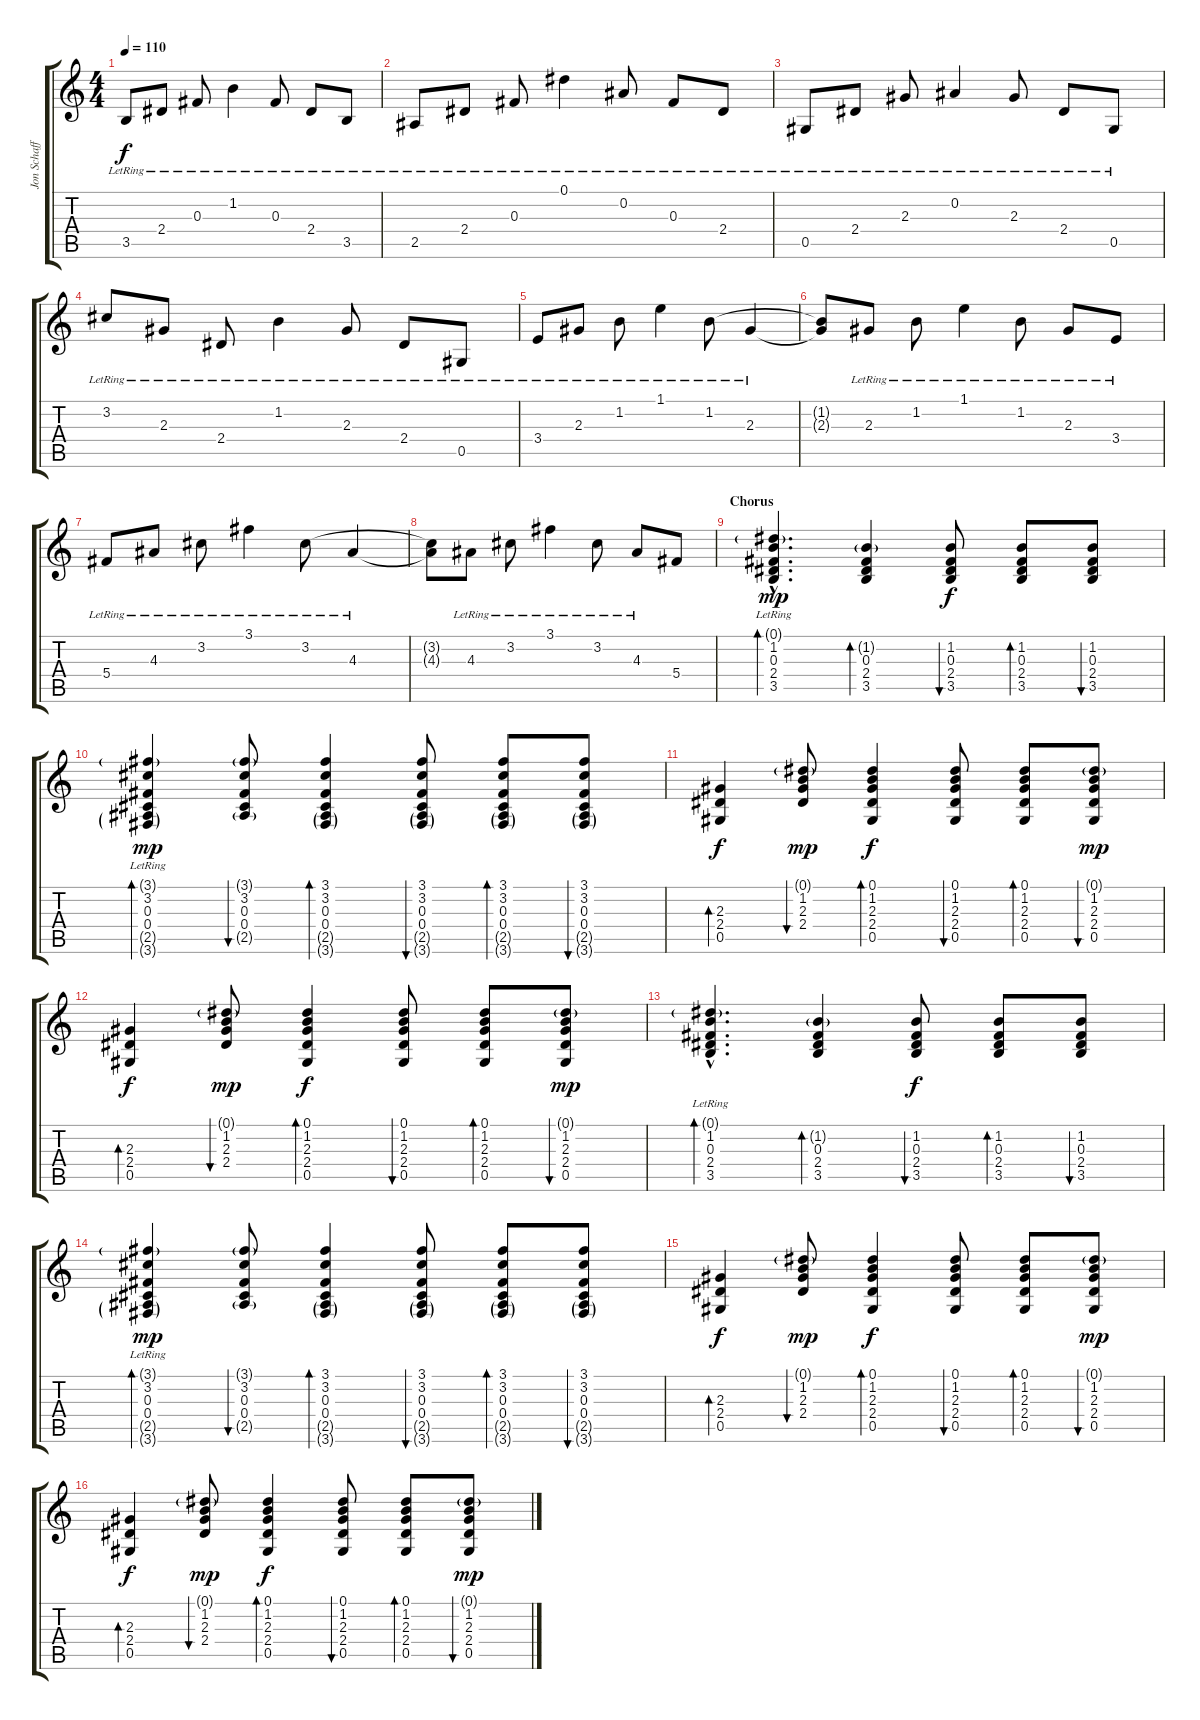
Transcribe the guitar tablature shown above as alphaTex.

\track ("Jon Schaffer" "Jon Schaff") {instrument acousticguitarsteel}
\staff {score tabs}
\tuning (Eb4 Bb3 Gb3 Db3 Ab2 Eb2) {hide}
\ts (4 4)
\tempo 110
\clef g2
\ks c
3.5{lr}.8{dy f} 2.4{lr}.8 0.3{lr}.8 1.2{lr}.4 0.3{lr}.8 2.4{lr}.8 3.5{lr}.8 |
2.5{lr}.8 2.4{lr}.8 0.3{lr}.8 0.1{lr}.4 0.2{lr}.8 0.3{lr}.8 2.4{lr}.8 |
0.5{lr}.8 2.4{lr}.8 2.3{lr}.8 0.2{lr}.4 2.3{lr}.8 2.4{lr}.8 0.5{lr}.8 |
3.2{lr}.8 2.3{lr}.8 2.4{lr}.8 1.2{lr}.4 2.3{lr}.8 2.4{lr}.8 0.5{lr}.8 |
3.4{lr}.8 2.3{lr}.8 1.2{lr}.8 1.1{lr}.4 1.2{lr}.8 2.3{lr}.4 |
(1.2{t} 2.3{t}).8 2.3{lr}.8 1.2{lr}.8 1.1{lr}.4 1.2{lr}.8 2.3{lr}.8 3.4{lr}.8 |
5.4{lr}.8 4.3{lr}.8 3.2{lr}.8 3.1{lr}.4 3.2{lr}.8 4.3{lr}.4 |
(3.2{t} 4.3{t}).8 4.3{lr}.8 3.2{lr}.8 3.1{lr}.4 3.2{lr}.8 4.3{lr}.8 5.4.8 |
\section ("" "Chorus")
(0.1{g hac lr} 1.2{hac} 0.3{hac} 2.4{hac} 3.5{hac}).4{d bd 30 dy mp} (1.2{g} 0.3 2.4 3.5).4{bd 30} (1.2 0.3 2.4 3.5).8{bu 30 dy f} (1.2 0.3 2.4 3.5).8{bd 30} (1.2 0.3 2.4 3.5).8{bu 30} |
(3.1{g lr} 3.2 0.3 0.4 2.5{g} 3.6{g}).4{bd 30 dy mp} (3.1{g} 3.2 0.3 0.4 2.5{g}).8{bu 30} (3.1 3.2 0.3 0.4 2.5{g} 3.6{g}).4{bd 30} (3.1 3.2 0.3 0.4 2.5{g} 3.6{g}).8{bu 30} (3.1 3.2 0.3 0.4 2.5{g} 3.6{g}).8{bd 30} (3.1 3.2 0.3 0.4 2.5{g} 3.6{g}).8{bu 30} |
(2.3 2.4 0.5).4{bd 30 dy f} (0.1{g} 1.2 2.3 2.4).8{bu 30 dy mp} (0.1 1.2 2.3 2.4 0.5).4{bd 30 dy f} (0.1 1.2 2.3 2.4 0.5).8{bu 30} (0.1 1.2 2.3 2.4 0.5).8{bd 30} (0.1{g} 1.2 2.3 2.4 0.5).8{bu 30 dy mp} |
(2.3 2.4 0.5).4{bd 30 dy f} (0.1{g} 1.2 2.3 2.4).8{bu 30 dy mp} (0.1 1.2 2.3 2.4 0.5).4{bd 30 dy f} (0.1 1.2 2.3 2.4 0.5).8{bu 30} (0.1 1.2 2.3 2.4 0.5).8{bd 30} (0.1{g} 1.2 2.3 2.4 0.5).8{bu 30 dy mp} |
(0.1{g hac lr} 1.2{hac} 0.3{hac} 2.4{hac} 3.5{hac}).4{d bd 30} (1.2{g} 0.3 2.4 3.5).4{bd 30} (1.2 0.3 2.4 3.5).8{bu 30 dy f} (1.2 0.3 2.4 3.5).8{bd 30} (1.2 0.3 2.4 3.5).8{bu 30} |
(3.1{g lr} 3.2 0.3 0.4 2.5{g} 3.6{g}).4{bd 30 dy mp} (3.1{g} 3.2 0.3 0.4 2.5{g}).8{bu 30} (3.1 3.2 0.3 0.4 2.5{g} 3.6{g}).4{bd 30} (3.1 3.2 0.3 0.4 2.5{g} 3.6{g}).8{bu 30} (3.1 3.2 0.3 0.4 2.5{g} 3.6{g}).8{bd 30} (3.1 3.2 0.3 0.4 2.5{g} 3.6{g}).8{bu 30} |
(2.3 2.4 0.5).4{bd 30 dy f} (0.1{g} 1.2 2.3 2.4).8{bu 30 dy mp} (0.1 1.2 2.3 2.4 0.5).4{bd 30 dy f} (0.1 1.2 2.3 2.4 0.5).8{bu 30} (0.1 1.2 2.3 2.4 0.5).8{bd 30} (0.1{g} 1.2 2.3 2.4 0.5).8{bu 30 dy mp} |
(2.3 2.4 0.5).4{bd 30 dy f} (0.1{g} 1.2 2.3 2.4).8{bu 30 dy mp} (0.1 1.2 2.3 2.4 0.5).4{bd 30 dy f} (0.1 1.2 2.3 2.4 0.5).8{bu 30} (0.1 1.2 2.3 2.4 0.5).8{bd 30} (0.1{g} 1.2 2.3 2.4 0.5).8{bu 30 dy mp}
